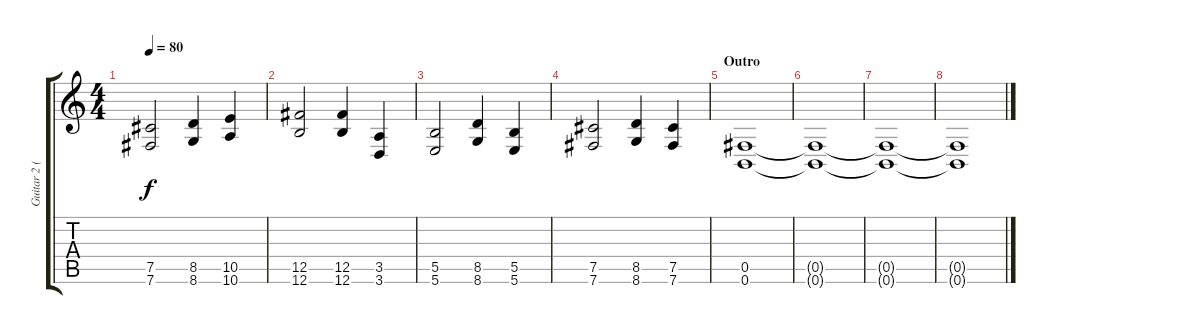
\track ("Guitar 2 (P.Mueller)" "Guitar 2 (") {instrument distortionguitar}
\staff {score tabs}
\tuning (Db4 Ab3 E3 B2 Gb2 B1) {hide}
\ts (4 4)
\tempo 80
\clef g2
\ks c
(7.5 7.6).2{dy f} (8.5 8.6).4 (10.5 10.6).4 |
(12.5 12.6).2 (12.5 12.6).4 (3.5 3.6).4 |
(5.5 5.6).2 (8.5 8.6).4 (5.5 5.6).4 |
(7.5 7.6).2 (8.5 8.6).4 (7.5 7.6).4 |
\section ("" "Outro")
(0.5 0.6).1{volume 8} |
(0.5{t} 0.6{t}).1 |
(0.5{t} 0.6{t}).1{volume 0} |
(0.5{t} 0.6{t}).1
